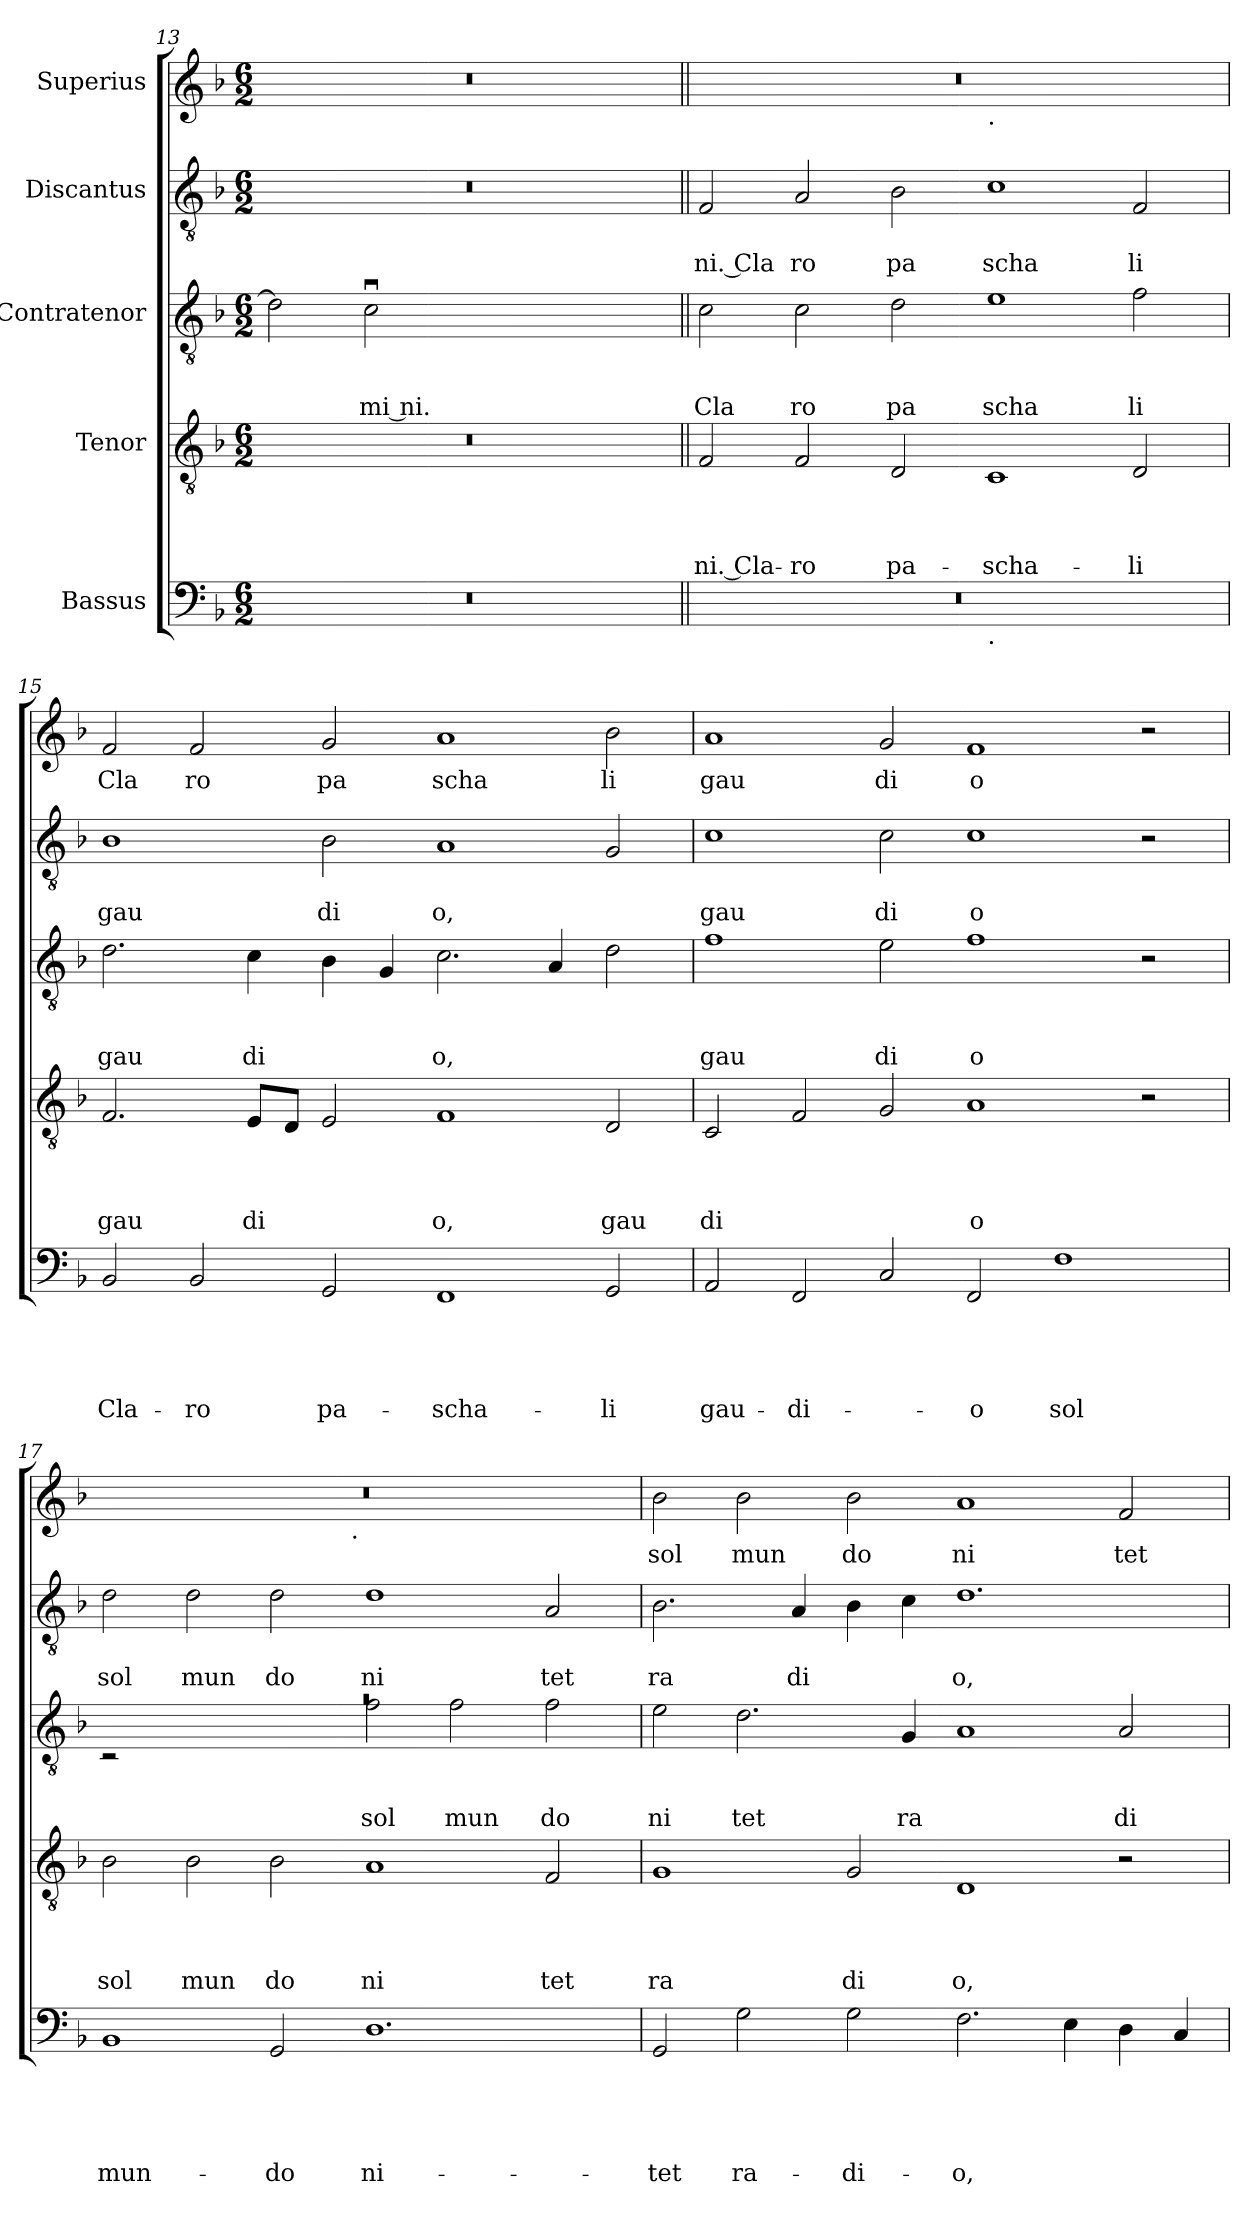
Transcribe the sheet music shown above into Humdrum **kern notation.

**kern	**text	**text	**text	**text	**text	**kern	**text	**text	**text	**text	**kern	**text	**text	**text	**kern	**text	**text	**kern	**text
*part5	*part5	*part5	*part5	*part5	*part5	*part4	*part4	*part4	*part4	*part4	*part3	*part3	*part3	*part3	*part2	*part2	*part2	*part1	*part1
*staff5	*staff5	*staff5	*staff5	*staff5	*staff5	*staff4	*staff4	*staff4	*staff4	*staff4	*staff3	*staff3	*staff3	*staff3	*staff2	*staff2	*staff2	*staff1	*staff1
*I"Bassus	*	*	*	*	*	*I"Tenor	*	*	*	*	*I"Contratenor	*	*	*	*I"Discantus	*	*	*I"Superius	*
*clefF4	*	*	*	*	*	*clefGv2	*	*	*	*	*clefGv2	*	*	*	*clefGv2	*	*	*clefG2	*
*k[b-]	*	*	*	*	*	*k[b-]	*	*	*	*	*k[b-]	*	*	*	*k[b-]	*	*	*k[b-]	*
*F:	*	*	*	*	*	*F:	*	*	*	*	*F:	*	*	*	*F:	*	*	*F:	*
*M6/2	*	*	*	*	*	*M6/2	*	*	*	*	*M6/2	*	*	*	*M6/2	*	*	*M6/2	*
=13	=13	=13	=13	=13	=13	=13	=13	=13	=13	=13	=13	=13	=13	=13	=13	=13	=13	=13	=13
0.r	.	.	.	.	.	0.r	.	.	.	.	2d\]	.	.	.	0.r	.	.	0.r	.
!	!	!	!	!	!	!	!	!	!	!	!	!	!	!LO:LY:b	!	!	!	!	!
.	.	.	.	.	.	.	.	.	.	.	2cu>\	.	.	mi ni.	.	.	.	.	.
.	.	.	.	.	.	.	.	.	.	.	0ryy	.	.	.	.	.	.	.	.
=14||	=14||	=14||	=14||	=14||	=14||	=14||	=14||	=14||	=14||	=14||	=14||	=14||	=14||	=14||	=14||	=14||	=14||	=14||	=14||
!	!	!	!	!	!	!	!	!	!	!LO:LY:b:rj	!	!	!	!LO:LY:b	!	!	!LO:LY:b:rj	!	!
*^	*	*	*	*	*	*	*	*	*	*	*	*	*	*	*	*	*	*^	*
0.r	1.ryy	.	.	.	.	.	2F/	.	.	.	-ni. Cla-	2c\	.	.	Cla	2F/	.	ni. Cla	0.r	1.ryy	.
!	!	!	!	!	!	!	!	!	!	!	!LO:LY:b	!	!	!	!LO:LY:b	!	!	!LO:LY:b	!	!	!
.	.	.	.	.	.	.	2F/	.	.	.	-ro	2c\	.	.	ro	2A/	.	ro	.	.	.
!	!	!	!	!	!	!	!	!	!	!	!LO:LY:b	!	!	!	!LO:LY:b	!	!	!LO:LY:b	!	!	!
.	.	.	.	.	.	.	2D/	.	.	.	pa-	2d\	.	.	pa	2B-\	.	pa	.	.	.
!	!	!	!	!	!	!	!	!	!	!	!	!	!	!	!	!	!	!	!	!LO:TX:b:t=.	!
!	!LO:TX:b:t=.	!	!	!	!	!	!	!	!	!	!	!	!	!	!	!	!	!	!	!	!
!	!	!	!	!	!	!	!	!	!	!	!LO:LY:b	!	!	!	!LO:LY:b	!	!	!LO:LY:b	!	!	!
.	1.ryy	.	.	.	.	.	1C	.	.	.	-scha-	1e	.	.	scha	1c	.	scha	.	1.ryy	.
!	!	!	!	!	!	!	!	!	!	!	!LO:LY:b	!	!	!	!LO:LY:b	!	!	!LO:LY:b	!	!	!
.	.	.	.	.	.	.	2D/	.	.	.	-li	2f\	.	.	li	2F/	.	li	.	.	.
!!LO:PB:g=z
=15	=15	=15	=15	=15	=15	=15	=15	=15	=15	=15	=15	=15	=15	=15	=15	=15	=15	=15	=15	=15	=15
!	!	!	!	!	!	!LO:LY:b	!	!	!	!	!LO:LY:b	!	!	!	!LO:LY:b	!	!	!LO:LY:b	!	!	!LO:LY:b
*v	*v	*	*	*	*	*	*	*	*	*	*	*	*	*	*	*	*	*	*v	*v	*
2BB-/	.	.	.	.	Cla-	2.F/	.	.	.	gau	2.d\	.	.	gau	1B-	.	gau	2f/	Cla
!	!	!	!	!	!LO:LY:b	!	!	!	!	!	!	!	!	!	!	!	!	!	!LO:LY:b
2BB-/	.	.	.	.	-ro	.	.	.	.	.	.	.	.	.	.	.	.	2f/	ro
!	!	!	!	!	!	!	!	!	!	!LO:LY:b	!	!	!	!LO:LY:b	!	!	!	!	!
.	.	.	.	.	.	8E/L	.	.	.	di	4c\	.	.	di	.	.	.	.	.
.	.	.	.	.	.	8D/J	.	.	.	.	.	.	.	.	.	.	.	.	.
!	!	!	!	!	!LO:LY:b	!	!	!	!	!	!	!	!	!	!	!	!LO:LY:b	!	!LO:LY:b
2GG/	.	.	.	.	pa-	2E/	.	.	.	.	4B-\	.	.	.	2B-\	.	di	2g/	pa
.	.	.	.	.	.	.	.	.	.	.	4G/	.	.	.	.	.	.	.	.
!	!	!	!	!	!LO:LY:b	!	!	!	!	!LO:LY:b	!	!	!	!LO:LY:b	!	!	!LO:LY:b	!	!LO:LY:b
1FF	.	.	.	.	-scha-	1F	.	.	.	o,	2.c\	.	.	o,	1A	.	o,	1a	scha
.	.	.	.	.	.	.	.	.	.	.	4A/	.	.	.	.	.	.	.	.
!	!	!	!	!	!LO:LY:b	!	!	!	!	!LO:LY:b	!	!	!	!	!	!	!	!	!LO:LY:b
2GG/	.	.	.	.	-li	2D/	.	.	.	gau	2d\	.	.	.	2G/	.	.	2b-\	li
=16	=16	=16	=16	=16	=16	=16	=16	=16	=16	=16	=16	=16	=16	=16	=16	=16	=16	=16	=16
!	!	!	!	!	!LO:LY:b	!	!	!	!	!LO:LY:b	!	!	!	!LO:LY:b	!	!	!LO:LY:b	!	!LO:LY:b
2AA/	.	.	.	.	gau-	2C/	.	.	.	di	1f	.	.	gau	1c	.	gau	1a	gau
!	!	!	!	!	!LO:LY:b	!	!	!	!	!	!	!	!	!	!	!	!	!	!
2FF/	.	.	.	.	-di-	2F/	.	.	.	.	.	.	.	.	.	.	.	.	.
!	!	!	!	!	!	!	!	!	!	!	!	!	!	!LO:LY:b	!	!	!LO:LY:b	!	!LO:LY:b
2C/	.	.	.	.	.	2G/	.	.	.	.	2e\	.	.	di	2c\	.	di	2g/	di
!	!	!	!	!	!LO:LY:b	!	!	!	!	!LO:LY:b	!	!	!	!LO:LY:b	!	!	!LO:LY:b	!	!LO:LY:b
2FF/	.	.	.	.	-o	1A	.	.	.	o	1f	.	.	o	1c	.	o	1f	o
!	!	!	!	!	!LO:LY:b	!	!	!	!	!	!	!	!	!	!	!	!	!	!
1F	.	.	.	.	sol	.	.	.	.	.	.	.	.	.	.	.	.	.	.
.	.	.	.	.	.	2r	.	.	.	.	2r	.	.	.	2r	.	.	2r	.
=17	=17	=17	=17	=17	=17	=17	=17	=17	=17	=17	=17	=17	=17	=17	=17	=17	=17	=17	=17
!	!	!	!	!	!LO:LY:b	!	!	!	!	!LO:LY:b	!LO:N:vis=1	!	!	!	!	!	!LO:LY:b	!	!
*	*	*	*	*	*	*	*	*	*	*	*^	*	*	*	*	*	*	*^	*
1BB-	.	.	.	.	mun-	2B-\	.	.	.	sol	0.ra	2rC	.	.	.	2d\	.	sol	0.r	1ryy	.
!	!	!	!	!	!	!	!	!	!	!LO:LY:b	!	!	!	!	!	!	!	!LO:LY:b	!	!	!
.	.	.	.	.	.	2B-\	.	.	.	mun	.	1ryy	.	.	.	2d\	.	mun	.	.	.
!	!	!	!	!	!LO:LY:b	!	!	!	!	!LO:LY:b	!	!	!	!	!	!	!	!LO:LY:b	!	!	!
2GG/	.	.	.	.	-do	2B-\	.	.	.	do	.	.	.	.	.	2d\	.	do	.	4...ryy	.
!	!	!	!	!	!	!	!	!	!	!	!	!	!	!	!	!	!	!	!	!LO:TX:b:t=.	!
.	.	.	.	.	.	.	.	.	.	.	.	.	.	.	.	.	.	.	.	1ryy	.
!	!	!	!	!	!LO:LY:b	!	!	!	!	!LO:LY:b	!	!	!	!	!LO:LY:b	!	!	!LO:LY:b	!	!	!
1.D	.	.	.	.	ni-	1A	.	.	.	ni	.	2f\	.	.	sol	1d	.	ni	.	.	.
!	!	!	!	!	!	!	!	!	!	!	!	!	!	!	!LO:LY:b	!	!	!	!	!	!
.	.	.	.	.	.	.	.	.	.	.	.	2f\	.	.	mun	.	.	.	.	.	.
.	.	.	.	.	.	.	.	.	.	.	.	.	.	.	.	.	.	.	.	2ryy	.
!	!	!	!	!	!	!	!	!	!	!LO:LY:b	!	!	!	!	!LO:LY:b	!	!	!LO:LY:b	!	!	!
.	.	.	.	.	.	2F/	.	.	.	tet	.	2f\	.	.	do	2A/	.	tet	.	.	.
.	.	.	.	.	.	.	.	.	.	.	.	.	.	.	.	.	.	.	.	32ryy	.
=18	=18	=18	=18	=18	=18	=18	=18	=18	=18	=18	=18	=18	=18	=18	=18	=18	=18	=18	=18	=18	=18
!	!	!	!	!	!LO:LY:b	!	!	!	!	!LO:LY:b	!	!	!	!	!LO:LY:b	!	!	!LO:LY:b	!	!	!LO:LY:b
*	*	*	*	*	*	*	*	*	*	*	*v	*v	*	*	*	*	*	*	*v	*v	*
2GG/	.	.	.	.	-tet	1G	.	.	.	ra	2e\	.	.	ni	2.B-\	.	ra	2b-\	sol
!	!	!	!	!	!LO:LY:b	!	!	!	!	!	!	!	!	!LO:LY:b	!	!	!	!	!LO:LY:b
2G\	.	.	.	.	ra-	.	.	.	.	.	2.d\	.	.	tet	.	.	.	2b-\	mun
!	!	!	!	!	!	!	!	!	!	!	!	!	!	!	!	!	!LO:LY:b	!	!
.	.	.	.	.	.	.	.	.	.	.	.	.	.	.	4A/	.	di	.	.
!	!	!	!	!	!LO:LY:b	!	!	!	!	!LO:LY:b	!	!	!	!	!	!	!	!	!LO:LY:b
2G\	.	.	.	.	-di-	2G/	.	.	.	di	.	.	.	.	4B-\	.	.	2b-\	do
!	!	!	!	!	!	!	!	!	!	!	!	!	!	!LO:LY:b	!	!	!	!	!
.	.	.	.	.	.	.	.	.	.	.	4G/	.	.	ra	4c\	.	.	.	.
!	!	!	!	!	!LO:LY:b	!	!	!	!	!LO:LY:b	!	!	!	!	!	!	!LO:LY:b	!	!LO:LY:b
2.F\	.	.	.	.	-o,	1D	.	.	.	o,	1A	.	.	.	1.d	.	o,	1a	ni
4E\	.	.	.	.	.	.	.	.	.	.	.	.	.	.	.	.	.	.	.
!	!	!	!	!	!	!	!	!	!	!	!	!	!	!LO:LY:b	!	!	!	!	!LO:LY:b
4D\	.	.	.	.	.	2r	.	.	.	.	2A/	.	.	di	.	.	.	2f/	tet
4C/	.	.	.	.	.	.	.	.	.	.	.	.	.	.	.	.	.	.	.
=	=	=	=	=	=	=	=	=	=	=	=	=	=	=	=	=	=	=	=
*-	*-	*-	*-	*-	*-	*-	*-	*-	*-	*-	*-	*-	*-	*-	*-	*-	*-	*-	*-
